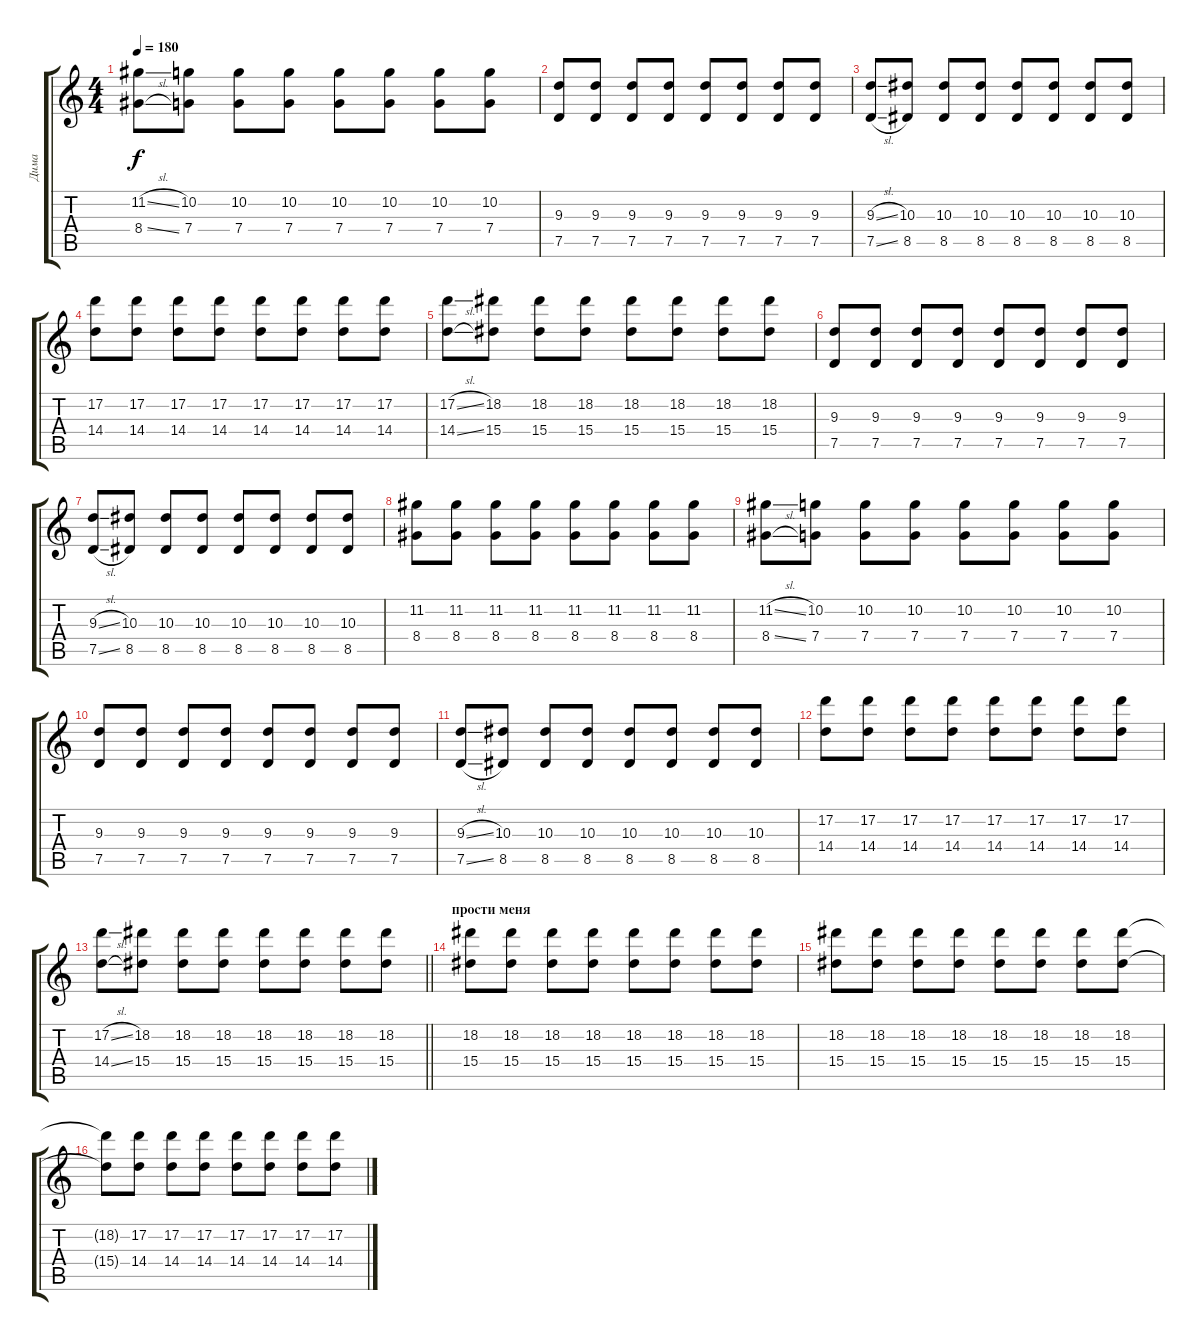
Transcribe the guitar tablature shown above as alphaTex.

\track ("Дима" "Дима") {instrument distortionguitar}
\staff {score tabs}
\tuning (D4 A3 F3 C3 G2 C2) {hide}
\ts (4 4)
\tempo 180
\clef g2
\ks c
(11.2{sl} 8.4{sl}).8{dy f} (10.2 7.4).8 (10.2 7.4).8 (10.2 7.4).8 (10.2 7.4).8 (10.2 7.4).8 (10.2 7.4).8 (10.2 7.4).8 |
(9.3 7.5).8 (9.3 7.5).8 (9.3 7.5).8 (9.3 7.5).8 (9.3 7.5).8 (9.3 7.5).8 (9.3 7.5).8 (9.3 7.5).8 |
(9.3{sl} 7.5{sl}).8 (10.3 8.5).8 (10.3 8.5).8 (10.3 8.5).8 (10.3 8.5).8 (10.3 8.5).8 (10.3 8.5).8 (10.3 8.5).8 |
(17.2 14.4).8 (17.2 14.4).8 (17.2 14.4).8 (17.2 14.4).8 (17.2 14.4).8 (17.2 14.4).8 (17.2 14.4).8 (17.2 14.4).8 |
(17.2{sl} 14.4{sl}).8 (18.2 15.4).8 (18.2 15.4).8 (18.2 15.4).8 (18.2 15.4).8 (18.2 15.4).8 (18.2 15.4).8 (18.2 15.4).8 |
(9.3 7.5).8 (9.3 7.5).8 (9.3 7.5).8 (9.3 7.5).8 (9.3 7.5).8 (9.3 7.5).8 (9.3 7.5).8 (9.3 7.5).8 |
(9.3{sl} 7.5{sl}).8 (10.3 8.5).8 (10.3 8.5).8 (10.3 8.5).8 (10.3 8.5).8 (10.3 8.5).8 (10.3 8.5).8 (10.3 8.5).8 |
(11.2 8.4).8 (11.2 8.4).8 (11.2 8.4).8 (11.2 8.4).8 (11.2 8.4).8 (11.2 8.4).8 (11.2 8.4).8 (11.2 8.4).8 |
(11.2{sl} 8.4{sl}).8 (10.2 7.4).8 (10.2 7.4).8 (10.2 7.4).8 (10.2 7.4).8 (10.2 7.4).8 (10.2 7.4).8 (10.2 7.4).8 |
(9.3 7.5).8 (9.3 7.5).8 (9.3 7.5).8 (9.3 7.5).8 (9.3 7.5).8 (9.3 7.5).8 (9.3 7.5).8 (9.3 7.5).8 |
(9.3{sl} 7.5{sl}).8 (10.3 8.5).8 (10.3 8.5).8 (10.3 8.5).8 (10.3 8.5).8 (10.3 8.5).8 (10.3 8.5).8 (10.3 8.5).8 |
(17.2 14.4).8 (17.2 14.4).8 (17.2 14.4).8 (17.2 14.4).8 (17.2 14.4).8 (17.2 14.4).8 (17.2 14.4).8 (17.2 14.4).8 |
\barLineRight lightlight
(17.2{sl} 14.4{sl}).8 (18.2 15.4).8 (18.2 15.4).8 (18.2 15.4).8 (18.2 15.4).8 (18.2 15.4).8 (18.2 15.4).8 (18.2 15.4).8 |
\section ("" "прости меня")
(18.2 15.4).8 (18.2 15.4).8 (18.2 15.4).8 (18.2 15.4).8 (18.2 15.4).8 (18.2 15.4).8 (18.2 15.4).8 (18.2 15.4).8 |
(18.2 15.4).8 (18.2 15.4).8 (18.2 15.4).8 (18.2 15.4).8 (18.2 15.4).8 (18.2 15.4).8 (18.2 15.4).8 (18.2 15.4).8 |
(18.2{t} 15.4{t}).8 (17.2 14.4).8 (17.2 14.4).8 (17.2 14.4).8 (17.2 14.4).8 (17.2 14.4).8 (17.2 14.4).8 (17.2 14.4).8
